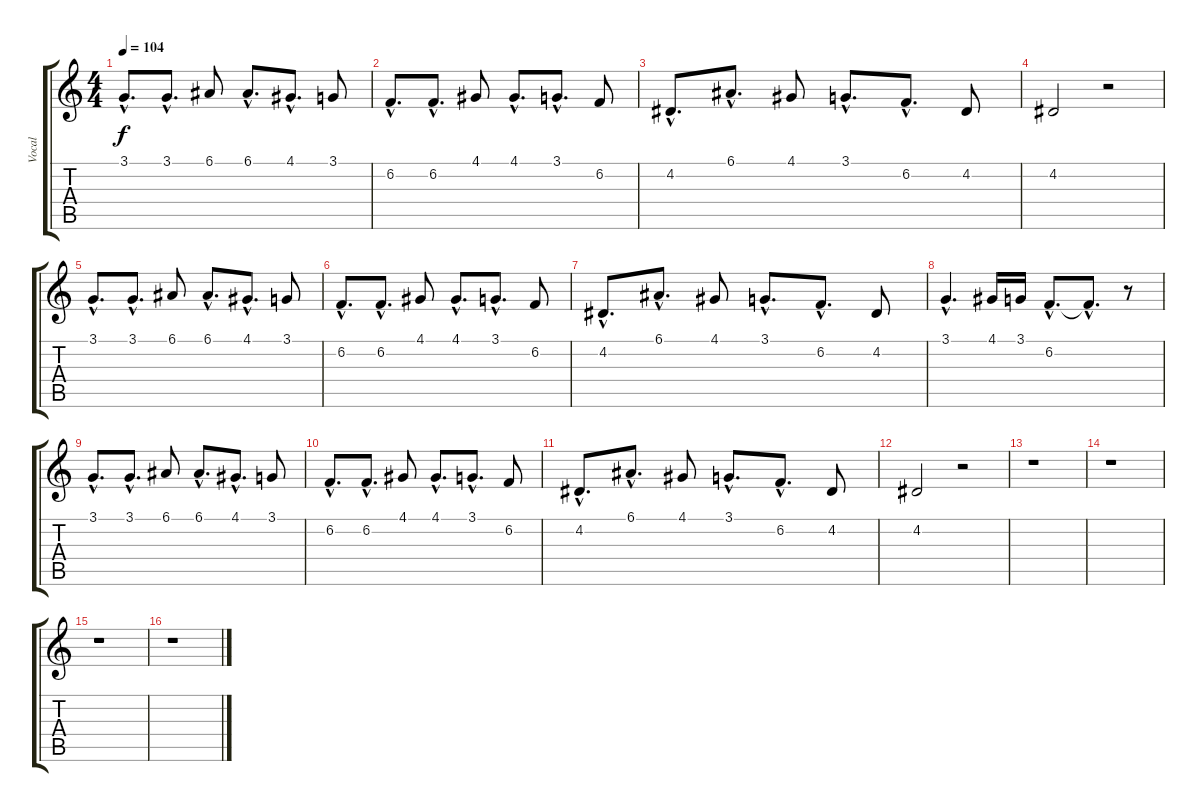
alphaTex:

\track ("Vocal" "Vocal") {instrument lead6voice}
\staff {score tabs}
\tuning (E4 B3 G3 D3 A2 E2) {hide}
\ts (4 4)
\tempo 104
\clef g2
\ks c
3.1{hac}.8{d dy f} 3.1{hac}.8{d} 6.1.8 6.1{hac}.8{d} 4.1{hac}.8{d} 3.1.8 |
6.2{hac}.8{d} 6.2{hac}.8{d} 4.1.8 4.1{hac}.8{d} 3.1{hac}.8{d} 6.2.8 |
4.2{hac}.8{d} 6.1{hac}.8{d} 4.1.8 3.1{hac}.8{d} 6.2{hac}.8{d} 4.2.8 |
4.2.2 r.2 |
3.1{hac}.8{d} 3.1{hac}.8{d} 6.1.8 6.1{hac}.8{d} 4.1{hac}.8{d} 3.1.8 |
6.2{hac}.8{d} 6.2{hac}.8{d} 4.1.8 4.1{hac}.8{d} 3.1{hac}.8{d} 6.2.8 |
4.2{hac}.8{d} 6.1{hac}.8{d} 4.1.8 3.1{hac}.8{d} 6.2{hac}.8{d} 4.2.8 |
3.1{hac}.4{d} 4.1.16 3.1.16 6.2{hac}.8{d} 6.2{hac t}.8{d} r.8 |
3.1{hac}.8{d} 3.1{hac}.8{d} 6.1.8 6.1{hac}.8{d} 4.1{hac}.8{d} 3.1.8 |
6.2{hac}.8{d} 6.2{hac}.8{d} 4.1.8 4.1{hac}.8{d} 3.1{hac}.8{d} 6.2.8 |
4.2{hac}.8{d} 6.1{hac}.8{d} 4.1.8 3.1{hac}.8{d} 6.2{hac}.8{d} 4.2.8 |
4.2.2 r.2 |
r.1 |
r.1 |
r.1 |
r.1
